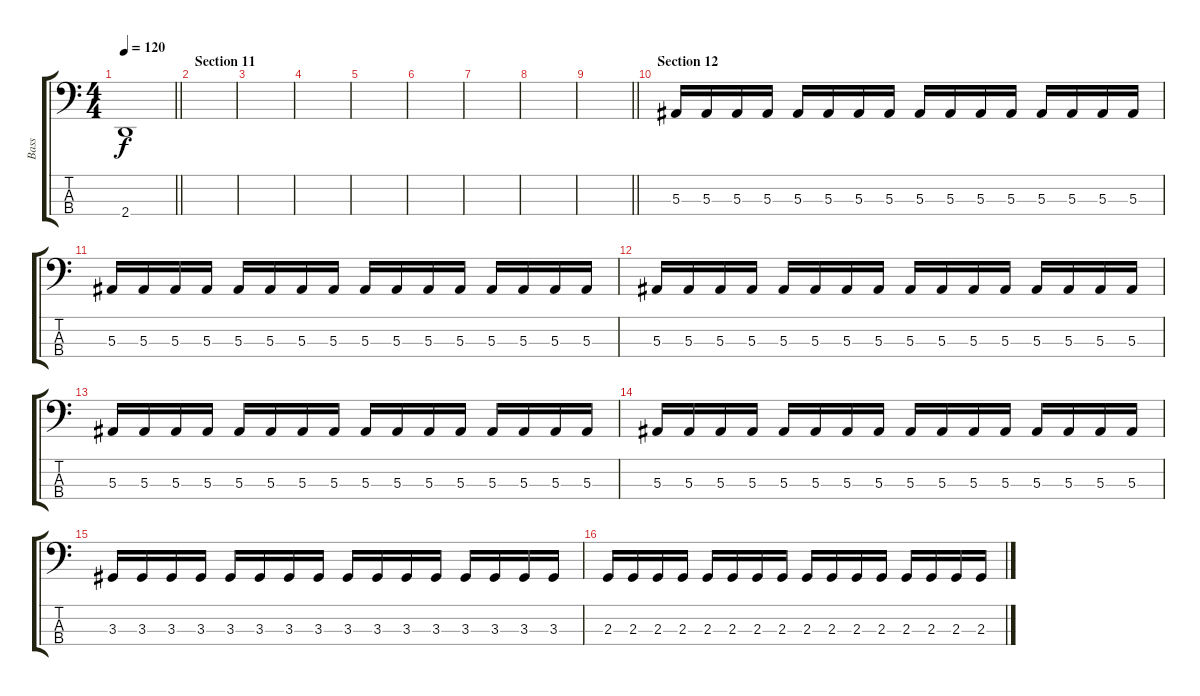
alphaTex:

\track ("Bass" "Bass") {instrument electricbassfinger}
\staff {score tabs}
\tuning (Eb2 Bb1 F1 C1) {hide}
\ts (4 4)
\tempo 120
\clef f4
\barLineRight lightlight
\ks c
2.4{t}.1{dy f} |
\section ("" "Section 11")
|
|
|
|
|
|
|
\barLineRight lightlight
|
\section ("" "Section 12")
5.3.16{volume 8 instrument electricbassfinger} 5.3.16 5.3.16 5.3.16 5.3.16 5.3.16 5.3.16 5.3.16 5.3.16 5.3.16 5.3.16 5.3.16 5.3.16 5.3.16 5.3.16 5.3.16 |
5.3.16 5.3.16 5.3.16 5.3.16 5.3.16 5.3.16 5.3.16 5.3.16 5.3.16 5.3.16 5.3.16 5.3.16 5.3.16 5.3.16 5.3.16 5.3.16 |
5.3.16 5.3.16 5.3.16 5.3.16 5.3.16 5.3.16 5.3.16 5.3.16 5.3.16 5.3.16 5.3.16 5.3.16 5.3.16 5.3.16 5.3.16 5.3.16 |
5.3.16 5.3.16 5.3.16 5.3.16 5.3.16 5.3.16 5.3.16 5.3.16 5.3.16 5.3.16 5.3.16 5.3.16 5.3.16 5.3.16 5.3.16 5.3.16 |
5.3.16 5.3.16 5.3.16 5.3.16 5.3.16 5.3.16 5.3.16 5.3.16 5.3.16 5.3.16 5.3.16 5.3.16 5.3.16 5.3.16 5.3.16 5.3.16 |
3.3.16 3.3.16 3.3.16 3.3.16 3.3.16 3.3.16 3.3.16 3.3.16 3.3.16 3.3.16 3.3.16 3.3.16 3.3.16 3.3.16 3.3.16 3.3.16 |
2.3.16 2.3.16 2.3.16 2.3.16 2.3.16 2.3.16 2.3.16 2.3.16 2.3.16 2.3.16 2.3.16 2.3.16 2.3.16 2.3.16 2.3.16 2.3.16
